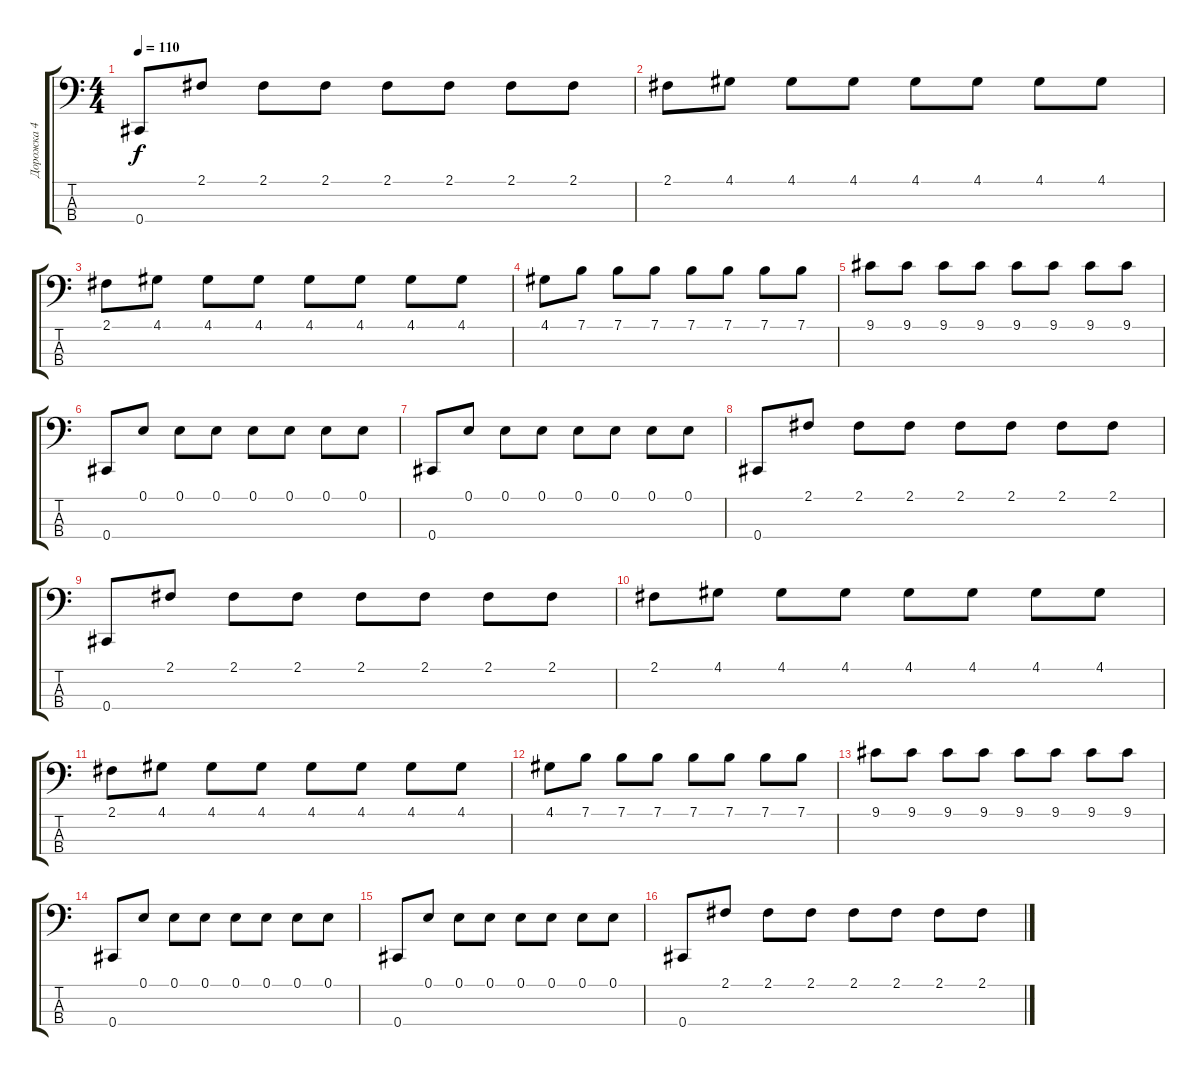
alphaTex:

\track ("Дорожка 4" "Дорожка 4") {instrument electricbassfinger}
\staff {score tabs}
\tuning (E2 B1 Gb1 Db1) {hide}
\ts (4 4)
\tempo 110
\clef f4
\ks c
0.4.8{dy f} 2.1.8 2.1.8 2.1.8 2.1.8 2.1.8 2.1.8 2.1.8 |
2.1.8 4.1.8 4.1.8 4.1.8 4.1.8 4.1.8 4.1.8 4.1.8 |
2.1.8 4.1.8 4.1.8 4.1.8 4.1.8 4.1.8 4.1.8 4.1.8 |
4.1.8 7.1.8 7.1.8 7.1.8 7.1.8 7.1.8 7.1.8 7.1.8 |
9.1.8 9.1.8 9.1.8 9.1.8 9.1.8 9.1.8 9.1.8 9.1.8 |
0.4.8 0.1.8 0.1.8 0.1.8 0.1.8 0.1.8 0.1.8 0.1.8 |
0.4.8 0.1.8 0.1.8 0.1.8 0.1.8 0.1.8 0.1.8 0.1.8 |
0.4.8 2.1.8 2.1.8 2.1.8 2.1.8 2.1.8 2.1.8 2.1.8 |
0.4.8 2.1.8 2.1.8 2.1.8 2.1.8 2.1.8 2.1.8 2.1.8 |
2.1.8 4.1.8 4.1.8 4.1.8 4.1.8 4.1.8 4.1.8 4.1.8 |
2.1.8 4.1.8 4.1.8 4.1.8 4.1.8 4.1.8 4.1.8 4.1.8 |
4.1.8 7.1.8 7.1.8 7.1.8 7.1.8 7.1.8 7.1.8 7.1.8 |
9.1.8 9.1.8 9.1.8 9.1.8 9.1.8 9.1.8 9.1.8 9.1.8 |
0.4.8 0.1.8 0.1.8 0.1.8 0.1.8 0.1.8 0.1.8 0.1.8 |
0.4.8 0.1.8 0.1.8 0.1.8 0.1.8 0.1.8 0.1.8 0.1.8 |
0.4.8 2.1.8 2.1.8 2.1.8 2.1.8 2.1.8 2.1.8 2.1.8
